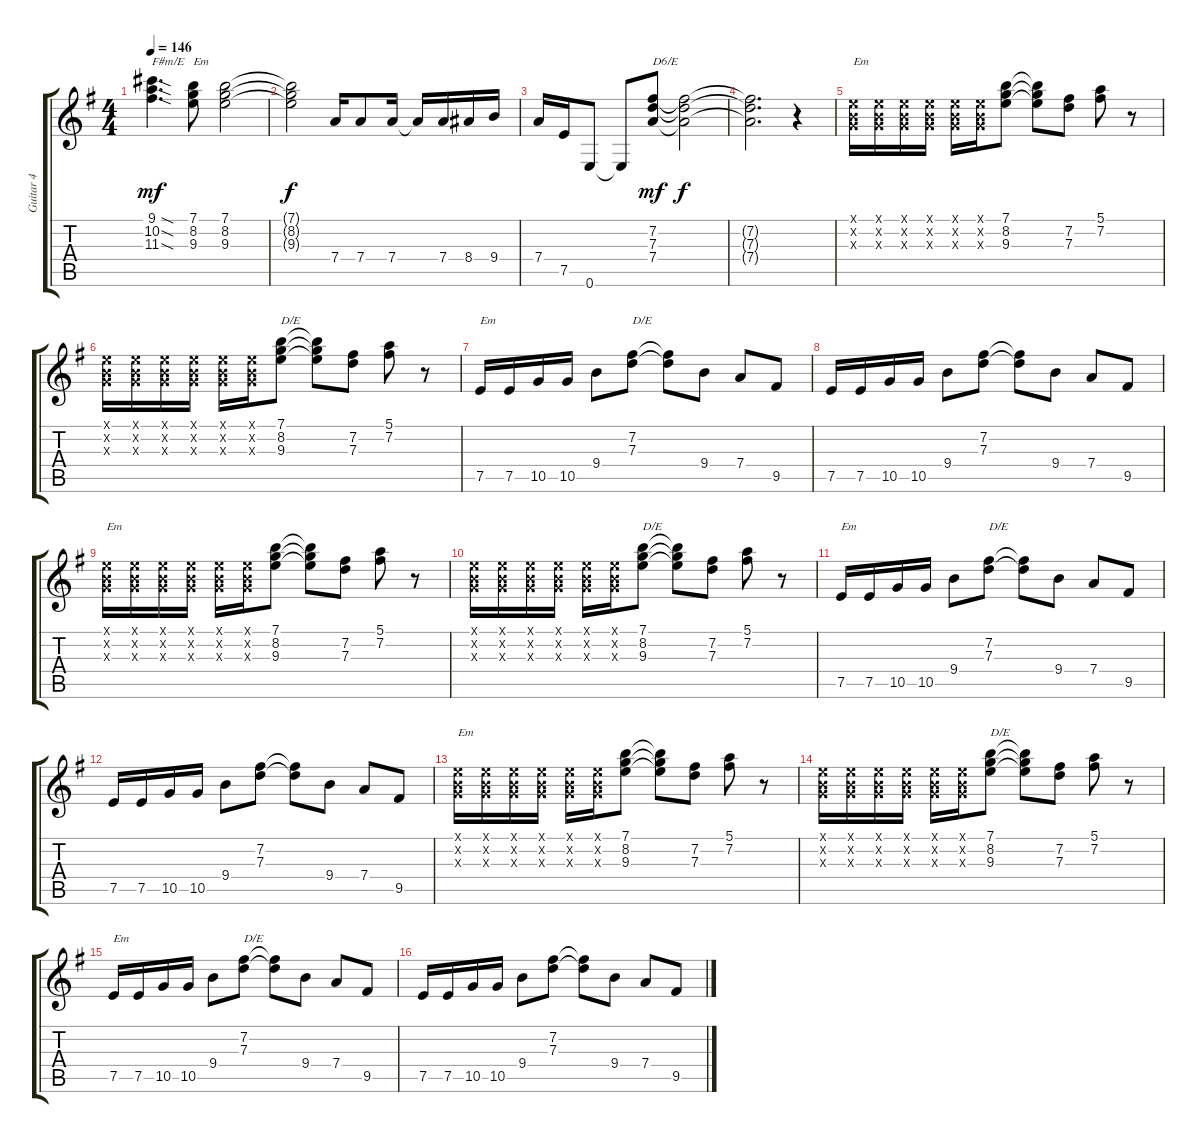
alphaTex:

\track ("Guitar 4" "Guitar 4") {instrument overdrivenguitar}
\staff {score tabs}
\tuning (E4 B3 G3 D3 A2 E2) {hide}
\ts (4 4)
\tempo 146
\clef g2
\ks g
(9.1{sod} 10.2{sod} 11.3{sod}).4{d txt "F#m/E" dy mf} (7.1 8.2 9.3).8{txt "Em"} (7.1 8.2 9.3).2 |
(7.1{t} 8.2{t} 9.3{t}).2{dy f} 7.4.16 7.4.8 7.4.16 7.4{t}.16 7.4.16 8.4.16 9.4.16 |
7.4.16 7.5.16 0.6.8 0.6{t}.8 (7.2 7.3 7.4).8{txt "D6/E" dy mf} (7.2{t} 7.3{t} 7.4{t}).2{dy f} |
(7.2{t} 7.3{t} 7.4{t}).2{d} r.4 |
(0.1{x} 0.2{x} 0.3{x}).16{txt "Em"} (0.1{x} 0.2{x} 0.3{x}).16 (0.1{x} 0.2{x} 0.3{x}).16 (0.1{x} 0.2{x} 0.3{x}).16 (0.1{x} 0.2{x} 0.3{x}).16 (0.1{x} 0.2{x} 0.3{x}).16 (7.1 8.2 9.3).8 (7.1{t} 8.2{t} 9.3{t}).8 (7.2 7.3).8 (5.1 7.2).8 r.8 |
(0.1{x} 0.2{x} 0.3{x}).16 (0.1{x} 0.2{x} 0.3{x}).16 (0.1{x} 0.2{x} 0.3{x}).16 (0.1{x} 0.2{x} 0.3{x}).16 (0.1{x} 0.2{x} 0.3{x}).16 (0.1{x} 0.2{x} 0.3{x}).16 (7.1 8.2 9.3).8{txt "D/E"} (7.1{t} 8.2{t} 9.3{t}).8 (7.2 7.3).8 (5.1 7.2).8 r.8 |
7.5.16{txt "Em"} 7.5.16 10.5.16 10.5.16 9.4.8 (7.2 7.3).8{txt "D/E"} (7.2{t} 7.3{t}).8 9.4.8 7.4.8 9.5.8 |
7.5.16 7.5.16 10.5.16 10.5.16 9.4.8 (7.2 7.3).8 (7.2{t} 7.3{t}).8 9.4.8 7.4.8 9.5.8 |
(0.1{x} 0.2{x} 0.3{x}).16{txt "Em"} (0.1{x} 0.2{x} 0.3{x}).16 (0.1{x} 0.2{x} 0.3{x}).16 (0.1{x} 0.2{x} 0.3{x}).16 (0.1{x} 0.2{x} 0.3{x}).16 (0.1{x} 0.2{x} 0.3{x}).16 (7.1 8.2 9.3).8 (7.1{t} 8.2{t} 9.3{t}).8 (7.2 7.3).8 (5.1 7.2).8 r.8 |
(0.1{x} 0.2{x} 0.3{x}).16 (0.1{x} 0.2{x} 0.3{x}).16 (0.1{x} 0.2{x} 0.3{x}).16 (0.1{x} 0.2{x} 0.3{x}).16 (0.1{x} 0.2{x} 0.3{x}).16 (0.1{x} 0.2{x} 0.3{x}).16 (7.1 8.2 9.3).8{txt "D/E"} (7.1{t} 8.2{t} 9.3{t}).8 (7.2 7.3).8 (5.1 7.2).8 r.8 |
7.5.16{txt "Em"} 7.5.16 10.5.16 10.5.16 9.4.8 (7.2 7.3).8{txt "D/E"} (7.2{t} 7.3{t}).8 9.4.8 7.4.8 9.5.8 |
7.5.16 7.5.16 10.5.16 10.5.16 9.4.8 (7.2 7.3).8 (7.2{t} 7.3{t}).8 9.4.8 7.4.8 9.5.8 |
(0.1{x} 0.2{x} 0.3{x}).16{txt "Em"} (0.1{x} 0.2{x} 0.3{x}).16 (0.1{x} 0.2{x} 0.3{x}).16 (0.1{x} 0.2{x} 0.3{x}).16 (0.1{x} 0.2{x} 0.3{x}).16 (0.1{x} 0.2{x} 0.3{x}).16 (7.1 8.2 9.3).8 (7.1{t} 8.2{t} 9.3{t}).8 (7.2 7.3).8 (5.1 7.2).8 r.8 |
(0.1{x} 0.2{x} 0.3{x}).16 (0.1{x} 0.2{x} 0.3{x}).16 (0.1{x} 0.2{x} 0.3{x}).16 (0.1{x} 0.2{x} 0.3{x}).16 (0.1{x} 0.2{x} 0.3{x}).16 (0.1{x} 0.2{x} 0.3{x}).16 (7.1 8.2 9.3).8{txt "D/E"} (7.1{t} 8.2{t} 9.3{t}).8 (7.2 7.3).8 (5.1 7.2).8 r.8 |
7.5.16{txt "Em"} 7.5.16 10.5.16 10.5.16 9.4.8 (7.2 7.3).8{txt "D/E"} (7.2{t} 7.3{t}).8 9.4.8 7.4.8 9.5.8 |
7.5.16 7.5.16 10.5.16 10.5.16 9.4.8 (7.2 7.3).8 (7.2{t} 7.3{t}).8 9.4.8 7.4.8 9.5.8
